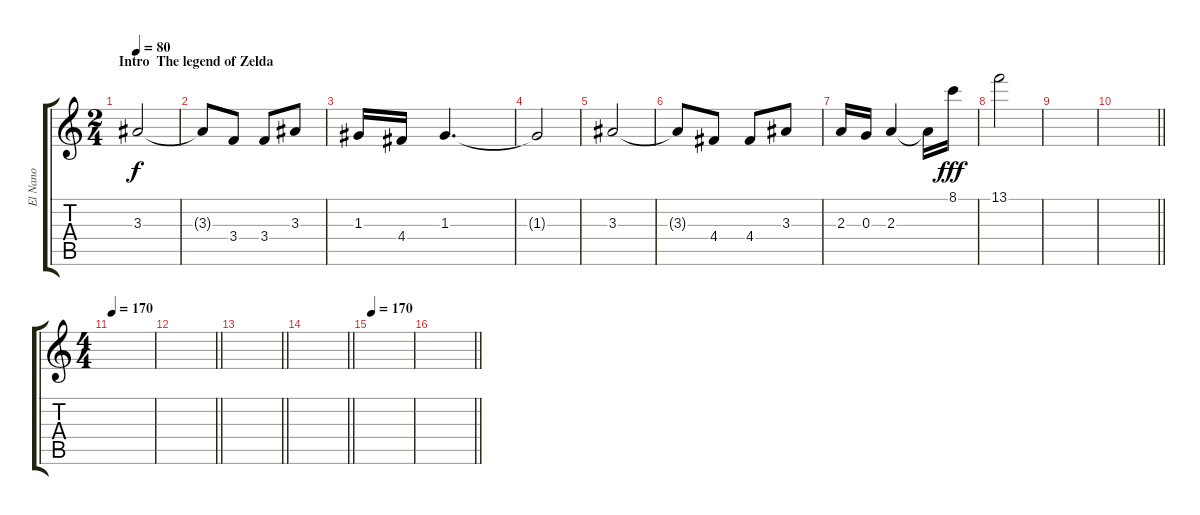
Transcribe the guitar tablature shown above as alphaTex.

\track ("El Nano" "El Nano") {instrument electricbassfinger}
\staff {score tabs}
\tuning (E4 B3 G3 D3 A2 E2) {hide}
\ts (2 4)
\section ("" "Intro  The legend of Zelda ")
\tempo 80
\clef g2
\ks c
3.3.2{dy f instrument electricbassfinger} |
3.3{t}.8 3.4.8 3.4.8 3.3.8 |
1.3.16 4.4.16 1.3.4{d} |
1.3{t}.2 |
3.3.2 |
3.3{t}.8 4.4.8 4.4.8 3.3.8 |
2.3.16 0.3.16 2.3.4 2.3{t}.16 8.1.16{dy fff} |
13.1.2 |
|
\barLineRight lightlight
|
\ts (4 4)
\tempo 170
|
\barLineRight lightlight
|
\barLineRight lightlight
|
\barLineRight lightlight
|
\tempo 170
|
\barLineRight lightlight
